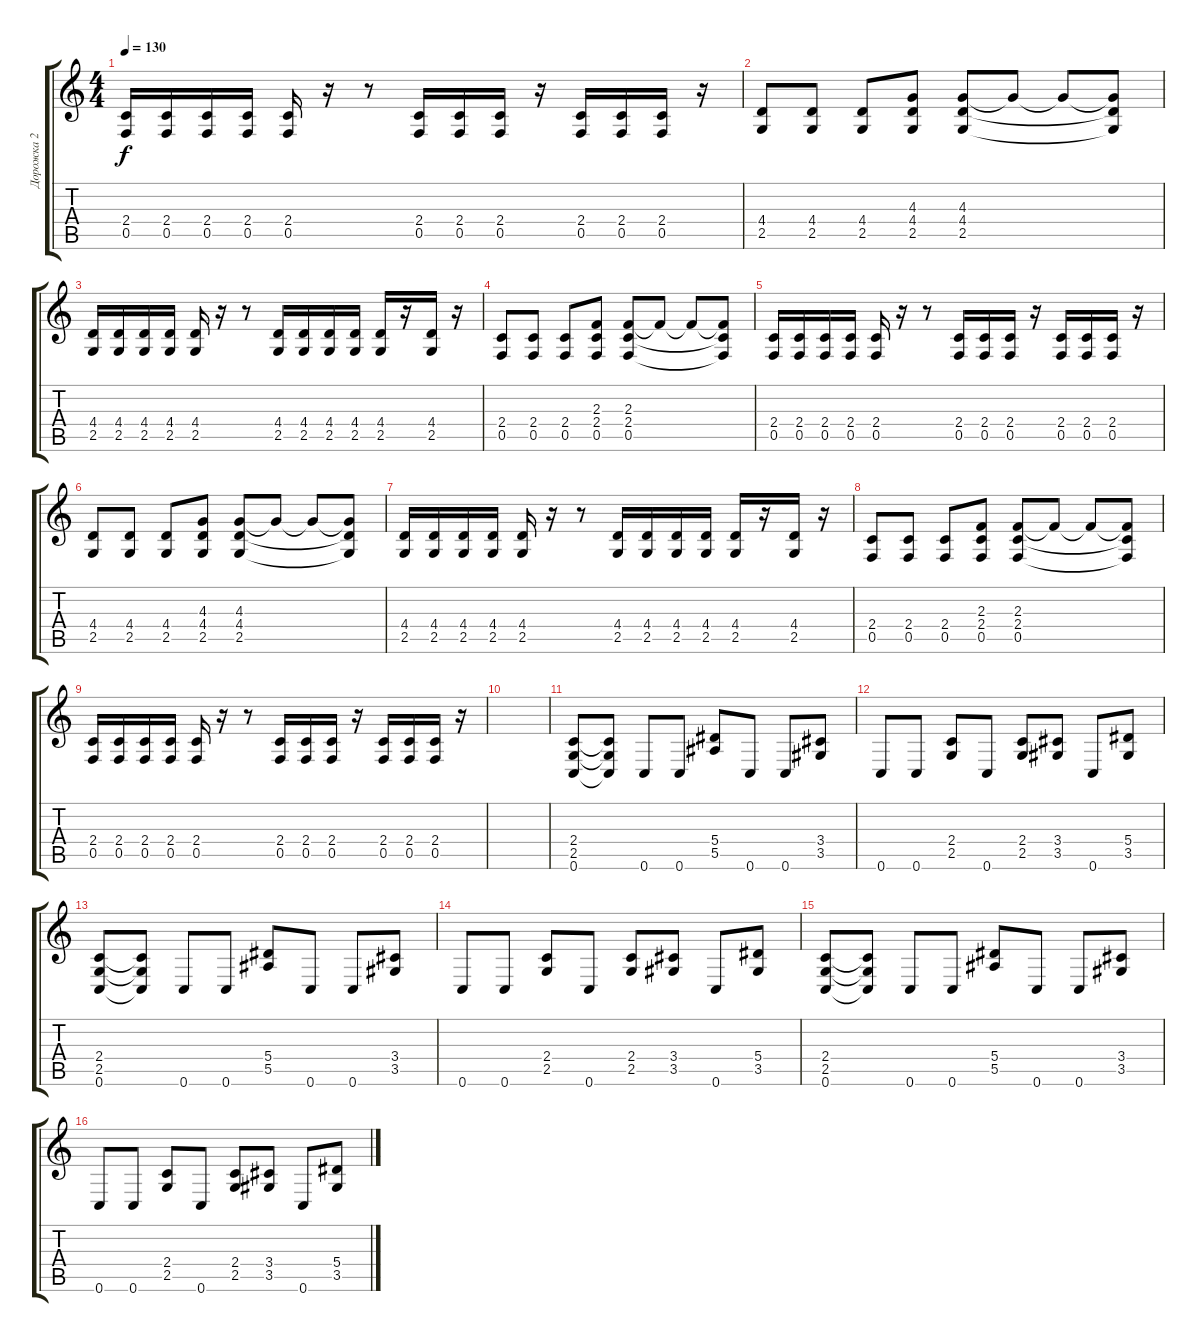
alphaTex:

\track ("Дорожка 2" "Дорожка 2") {instrument distortionguitar}
\staff {score tabs}
\tuning (C4 G3 Eb3 Bb2 F2 C2) {hide}
\ts (4 4)
\tempo 130
\clef g2
\ks c
(2.4 0.5).16{dy f} (2.4 0.5).16 (2.4 0.5).16 (2.4 0.5).16 (2.4 0.5).16 r.16 r.8 (2.4 0.5).16 (2.4 0.5).16 (2.4 0.5).16 r.16 (2.4 0.5).16 (2.4 0.5).16 (2.4 0.5).16 r.16 |
(4.4 2.5).8 (4.4 2.5).8 (4.4 2.5).8 (4.3 4.4 2.5).8 (4.3 4.4 2.5).8 4.3{t}.8 4.3{t}.8 (4.3{t} 4.4{t} 2.5{t}).8 |
(4.4 2.5).16 (4.4 2.5).16 (4.4 2.5).16 (4.4 2.5).16 (4.4 2.5).16 r.16 r.8 (4.4 2.5).16 (4.4 2.5).16 (4.4 2.5).16 (4.4 2.5).16 (4.4 2.5).16 r.16 (4.4 2.5).16 r.16 |
(2.4 0.5).8 (2.4 0.5).8 (2.4 0.5).8 (2.3 2.4 0.5).8 (2.3 2.4 0.5).8 2.3{t}.8 2.3{t}.8 (2.3{t} 2.4{t} 0.5{t}).8 |
(2.4 0.5).16 (2.4 0.5).16 (2.4 0.5).16 (2.4 0.5).16 (2.4 0.5).16 r.16 r.8 (2.4 0.5).16 (2.4 0.5).16 (2.4 0.5).16 r.16 (2.4 0.5).16 (2.4 0.5).16 (2.4 0.5).16 r.16 |
(4.4 2.5).8 (4.4 2.5).8 (4.4 2.5).8 (4.3 4.4 2.5).8 (4.3 4.4 2.5).8 4.3{t}.8 4.3{t}.8 (4.3{t} 4.4{t} 2.5{t}).8 |
(4.4 2.5).16 (4.4 2.5).16 (4.4 2.5).16 (4.4 2.5).16 (4.4 2.5).16 r.16 r.8 (4.4 2.5).16 (4.4 2.5).16 (4.4 2.5).16 (4.4 2.5).16 (4.4 2.5).16 r.16 (4.4 2.5).16 r.16 |
(2.4 0.5).8 (2.4 0.5).8 (2.4 0.5).8 (2.3 2.4 0.5).8 (2.3 2.4 0.5).8 2.3{t}.8 2.3{t}.8 (2.3{t} 2.4{t} 0.5{t}).8 |
(2.4 0.5).16 (2.4 0.5).16 (2.4 0.5).16 (2.4 0.5).16 (2.4 0.5).16 r.16 r.8 (2.4 0.5).16 (2.4 0.5).16 (2.4 0.5).16 r.16 (2.4 0.5).16 (2.4 0.5).16 (2.4 0.5).16 r.16 |
|
(2.4 2.5 0.6).8 (2.4{t} 2.5{t} 0.6{t}).8 0.6.8 0.6.8 (5.4 5.5).8 0.6.8 0.6.8 (3.4 3.5).8 |
0.6.8 0.6.8 (2.4 2.5).8 0.6.8 (2.4 2.5).8 (3.4 3.5).8 0.6.8 (5.4 3.5).8 |
(2.4 2.5 0.6).8 (2.4{t} 2.5{t} 0.6{t}).8 0.6.8 0.6.8 (5.4 5.5).8 0.6.8 0.6.8 (3.4 3.5).8 |
0.6.8 0.6.8 (2.4 2.5).8 0.6.8 (2.4 2.5).8 (3.4 3.5).8 0.6.8 (5.4 3.5).8 |
(2.4 2.5 0.6).8 (2.4{t} 2.5{t} 0.6{t}).8 0.6.8 0.6.8 (5.4 5.5).8 0.6.8 0.6.8 (3.4 3.5).8 |
0.6.8 0.6.8 (2.4 2.5).8 0.6.8 (2.4 2.5).8 (3.4 3.5).8 0.6.8 (5.4 3.5).8
